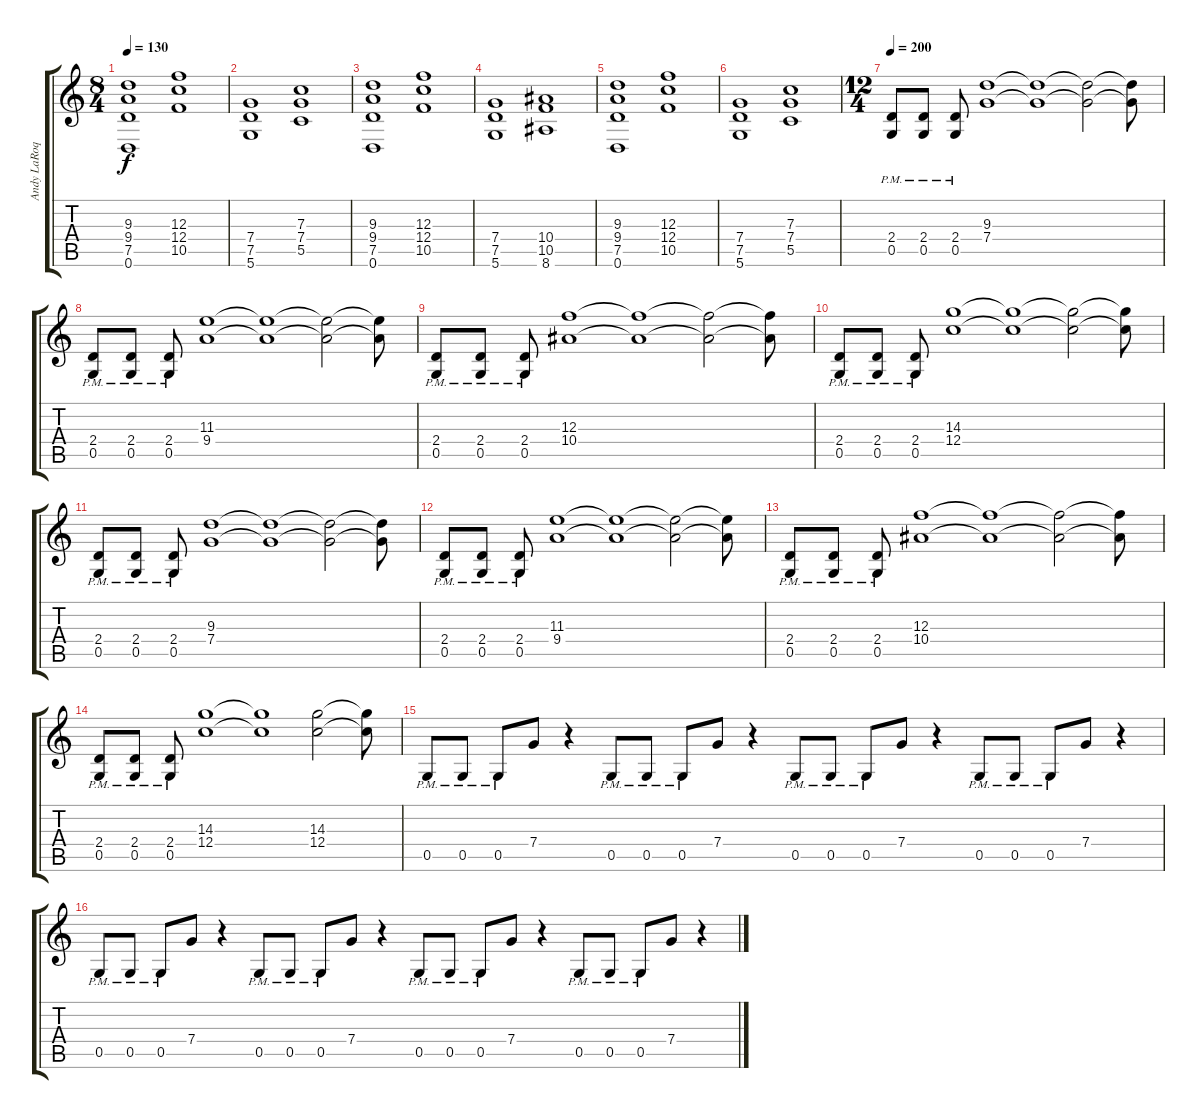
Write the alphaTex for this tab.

\track ("Andy LaRoque" "Andy LaRoq") {instrument overdrivenguitar}
\staff {score tabs}
\tuning (D4 A3 F3 C3 G2 D2) {hide}
\ts (8 4)
\tempo 130
\clef g2
\ks c
(9.3 9.4 7.5 0.6).1{dy f} (12.3 12.4 10.5).1 |
(7.4 7.5 5.6).1 (7.3 7.4 5.5).1 |
(9.3 9.4 7.5 0.6).1 (12.3 12.4 10.5).1 |
(7.4 7.5 5.6).1 (10.4 10.5 8.6).1 |
(9.3 9.4 7.5 0.6).1 (12.3 12.4 10.5).1 |
(7.4 7.5 5.6).1 (7.3 7.4 5.5).1 |
\ts (12 4)
\tempo 200
(2.4{pm} 0.5{pm}).8 (2.4{pm} 0.5{pm}).8 (2.4{pm} 0.5{pm}).8 (9.3 7.4).1 (9.3{t} 7.4{t}).1 (9.3{t} 7.4{t}).2 (9.3{t} 7.4{t}).8 |
(2.4{pm} 0.5{pm}).8 (2.4{pm} 0.5{pm}).8 (2.4{pm} 0.5{pm}).8 (11.3 9.4).1 (11.3{t} 9.4{t}).1 (11.3{t} 9.4{t}).2 (11.3{t} 9.4{t}).8 |
(2.4{pm} 0.5{pm}).8 (2.4{pm} 0.5{pm}).8 (2.4{pm} 0.5{pm}).8 (12.3 10.4).1 (12.3{t} 10.4{t}).1 (12.3{t} 10.4{t}).2 (12.3{t} 10.4{t}).8 |
(2.4{pm} 0.5{pm}).8 (2.4{pm} 0.5{pm}).8 (2.4{pm} 0.5{pm}).8 (14.3 12.4).1 (14.3{t} 12.4{t}).1 (14.3{t} 12.4{t}).2 (14.3{t} 12.4{t}).8 |
(2.4{pm} 0.5{pm}).8 (2.4{pm} 0.5{pm}).8 (2.4{pm} 0.5{pm}).8 (9.3 7.4).1 (9.3{t} 7.4{t}).1 (9.3{t} 7.4{t}).2 (9.3{t} 7.4{t}).8 |
(2.4{pm} 0.5{pm}).8 (2.4{pm} 0.5{pm}).8 (2.4{pm} 0.5{pm}).8 (11.3 9.4).1 (11.3{t} 9.4{t}).1 (11.3{t} 9.4{t}).2 (11.3{t} 9.4{t}).8 |
(2.4{pm} 0.5{pm}).8 (2.4{pm} 0.5{pm}).8 (2.4{pm} 0.5{pm}).8 (12.3 10.4).1 (12.3{t} 10.4{t}).1 (12.3{t} 10.4{t}).2 (12.3{t} 10.4{t}).8 |
(2.4{pm} 0.5{pm}).8 (2.4{pm} 0.5{pm}).8 (2.4{pm} 0.5{pm}).8 (14.3 12.4).1 (14.3{t} 12.4{t}).1 (14.3 12.4).2 (14.3{t} 12.4{t}).8 |
0.5{pm}.8 0.5{pm}.8 0.5{pm}.8 7.4.8 r.4 0.5{pm}.8 0.5{pm}.8 0.5{pm}.8 7.4.8 r.4 0.5{pm}.8 0.5{pm}.8 0.5{pm}.8 7.4.8 r.4 0.5{pm}.8 0.5{pm}.8 0.5{pm}.8 7.4.8 r.4 |
0.5{pm}.8 0.5{pm}.8 0.5{pm}.8 7.4.8 r.4 0.5{pm}.8 0.5{pm}.8 0.5{pm}.8 7.4.8 r.4 0.5{pm}.8 0.5{pm}.8 0.5{pm}.8 7.4.8 r.4 0.5{pm}.8 0.5{pm}.8 0.5{pm}.8 7.4.8 r.4
